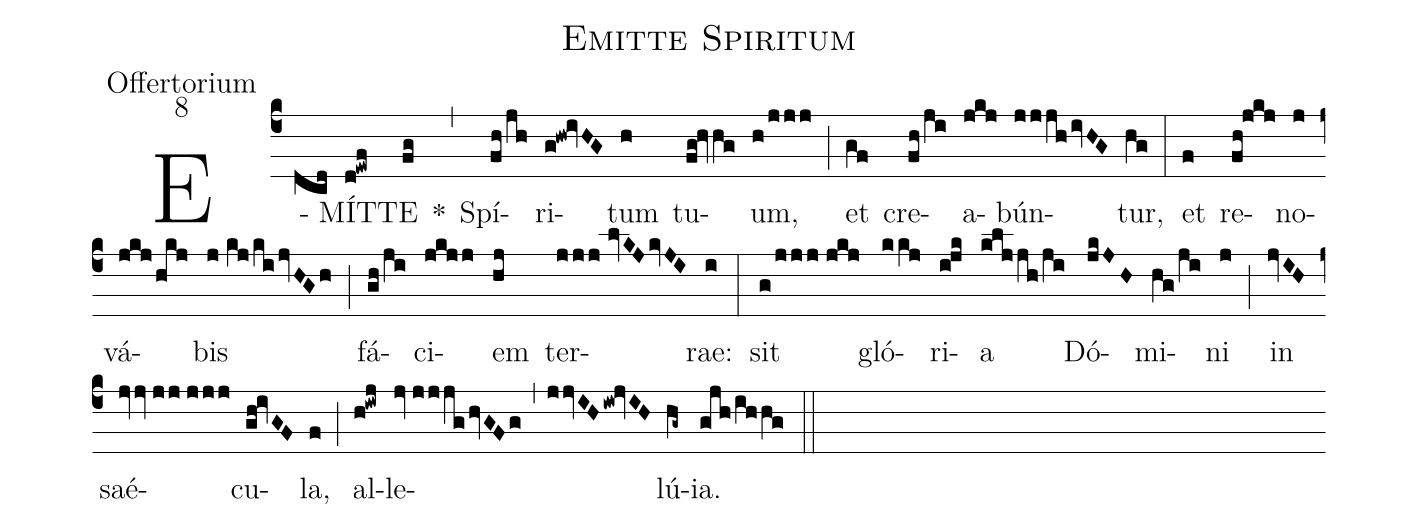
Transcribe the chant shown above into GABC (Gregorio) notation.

name:Emitte Spiritum;
office-part:Offertorium;
mode:8;
%%
(c4) E(dcd)MÍT(d!ewf)TE(fg) *(,) Spí(fh/jh)ri(g!hw!ivHG)tum(h) tu(fg!hvhg)um,(h/jjj) (;) et(gf) cre(fh/ji)a(jkj)bún(jjjh/ivHG)tur,(hg) (:) et(f) re(fh!jkj)no(j)vá(jkj/hkj)bis(j//kj/ki/jvHGh) (;) fá(gh/ji)ci(jkjj)em(hj) ter(jjj//lvKJ/kvJI)rae:(i) (:) sit(g/jjj//jkj) gló(kkj)ri(i!jk)a(kljjh/ji) Dó(jkJH)mi(hg/ji)ni(j) (;) in(jvIH) saé(jvv//jj//jjj)cu(gh!ivGF)la,(f) (;) al(h!iwj)le(jv//jjjg/hvGFg,jjvIH/iw!jvIH)lú(hg~)ia.(gjh/ihhg) (::)
